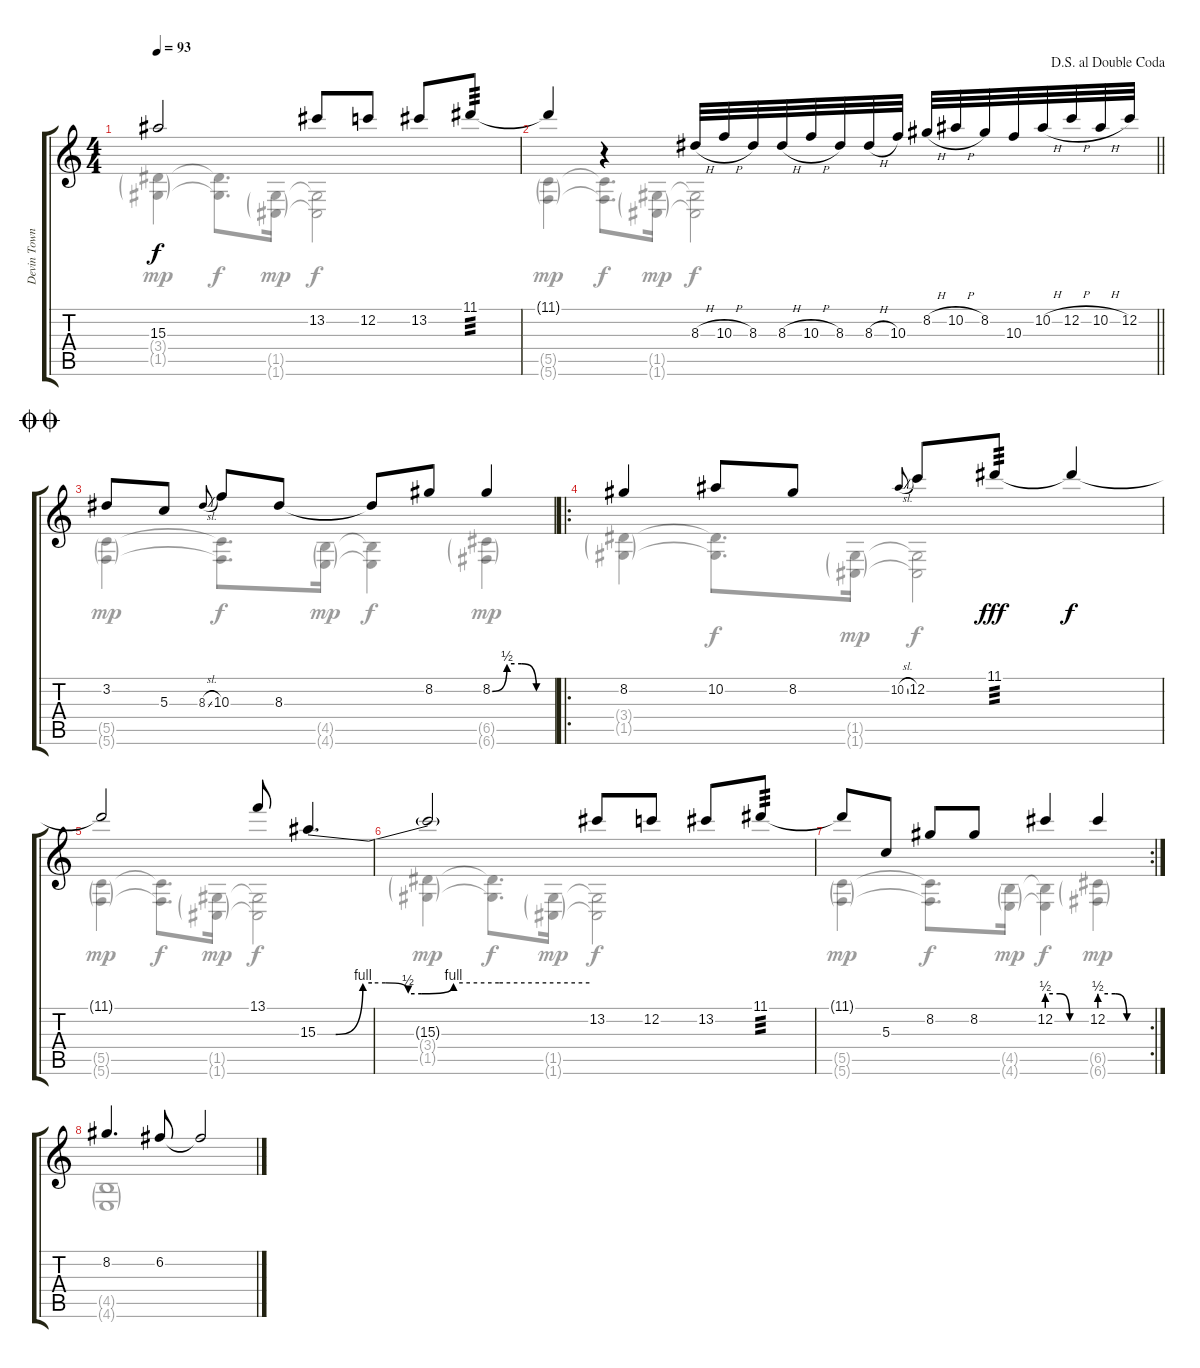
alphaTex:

\track ("Devin Townsend (Main Guitar)" "Devin Town") {instrument distortionguitar}
\staff {score tabs}
\tuning (E4 C4 G3 C3 G2 C2) {hide}
\voice
\ts (4 4)
\tempo 93
\clef g2
\ks c
15.3{t}.2{dy f} 13.2.8 12.2.8 13.2.8 11.1.8{tp 3} |
\jump dalsegnoaldoublecoda
\barLineRight lightlight
11.1{t}.4 r.4 8.3{h}.32 10.3{h}.32 8.3.32 8.3{h}.32 10.3{h}.32 8.3.32 8.3{h}.32 10.3.32 8.2{h}.32 10.2{h}.32 8.2.32 10.3.32 10.2{h}.32 12.2{h}.32 10.2{h}.32 12.2.32 |
\jump doublecoda
3.2.8 5.3.8 8.3{sl}.8{gr onbeat} 10.3.8 8.3.8 8.3{t}.8 8.2.8 8.2{be (custom 0 0 15 2 30 2 45 0 60 0)}.4 |
\ro
8.2.4 10.2.8 8.2.8 10.2{sl}.8{gr onbeat} 12.2.8 11.1.8{tp 3 dy fff} 11.1{t}.4{dy f} |
11.1{t}.2 13.1.8 15.3{be (custom 0 0 4 0 10 4 12 4 15 4 20 2 23 2 30 4 40 4 60 4)}.4{d} |
15.3{t}.2 13.2.8 12.2.8 13.2.8 11.1.8{tp 3} |
\rc 2
11.1{t}.8 5.3.8 8.2.8 8.2.8 12.2{be (custom 0 2 20 2 35 0 60 0)}.4 12.2{be (custom 0 2 20 2 35 0 60 0)}.4 |
8.2.4{d} 6.2.8 6.2{t}.2
\voice
\clef g2
\ottava regular
\simile none
\ks c
(3.4{g} 1.5{g}).4{dy mp} (3.4{t} 1.5{t}).8{d dy f} (1.5{g} 1.6{g}).16{dy mp} (1.5{t} 1.6{t}).2{dy f} |
\barLineRight lightlight
(5.5{g} 5.6{g}).4{dy mp} (5.5{t} 5.6{t}).8{d dy f} (1.5{g} 1.6{g}).16{dy mp} (1.5{t} 1.6{t}).2{dy f} |
(5.5{g} 5.6{g}).4{dy mp} (5.5{t} 5.6{t}).8{d dy f} (4.5{g} 4.6{g}).16{dy mp} (4.5{t} 4.6{t}).4{dy f} (6.5{g} 6.6{g}).4{dy mp} |
(3.4{g} 1.5{g}).4 (3.4{t} 1.5{t}).8{d dy f} (1.5{g} 1.6{g}).16{dy mp} (1.5{t} 1.6{t}).2{dy f} |
(5.5{g} 5.6{g}).4{dy mp} (5.5{t} 5.6{t}).8{d dy f} (1.5{g} 1.6{g}).16{dy mp} (1.5{t} 1.6{t}).2{dy f} |
(3.4{g} 1.5{g}).4{dy mp} (3.4{t} 1.5{t}).8{d dy f} (1.5{g} 1.6{g}).16{dy mp} (1.5{t} 1.6{t}).2{dy f} |
(5.5{g} 5.6{g}).4{dy mp} (5.5{t} 5.6{t}).8{d dy f} (4.5{g} 4.6{g}).16{dy mp} (4.5{t} 4.6{t}).4{dy f} (6.5{g} 6.6{g}).4{dy mp} |
(4.5{g} 4.6{g}).1
